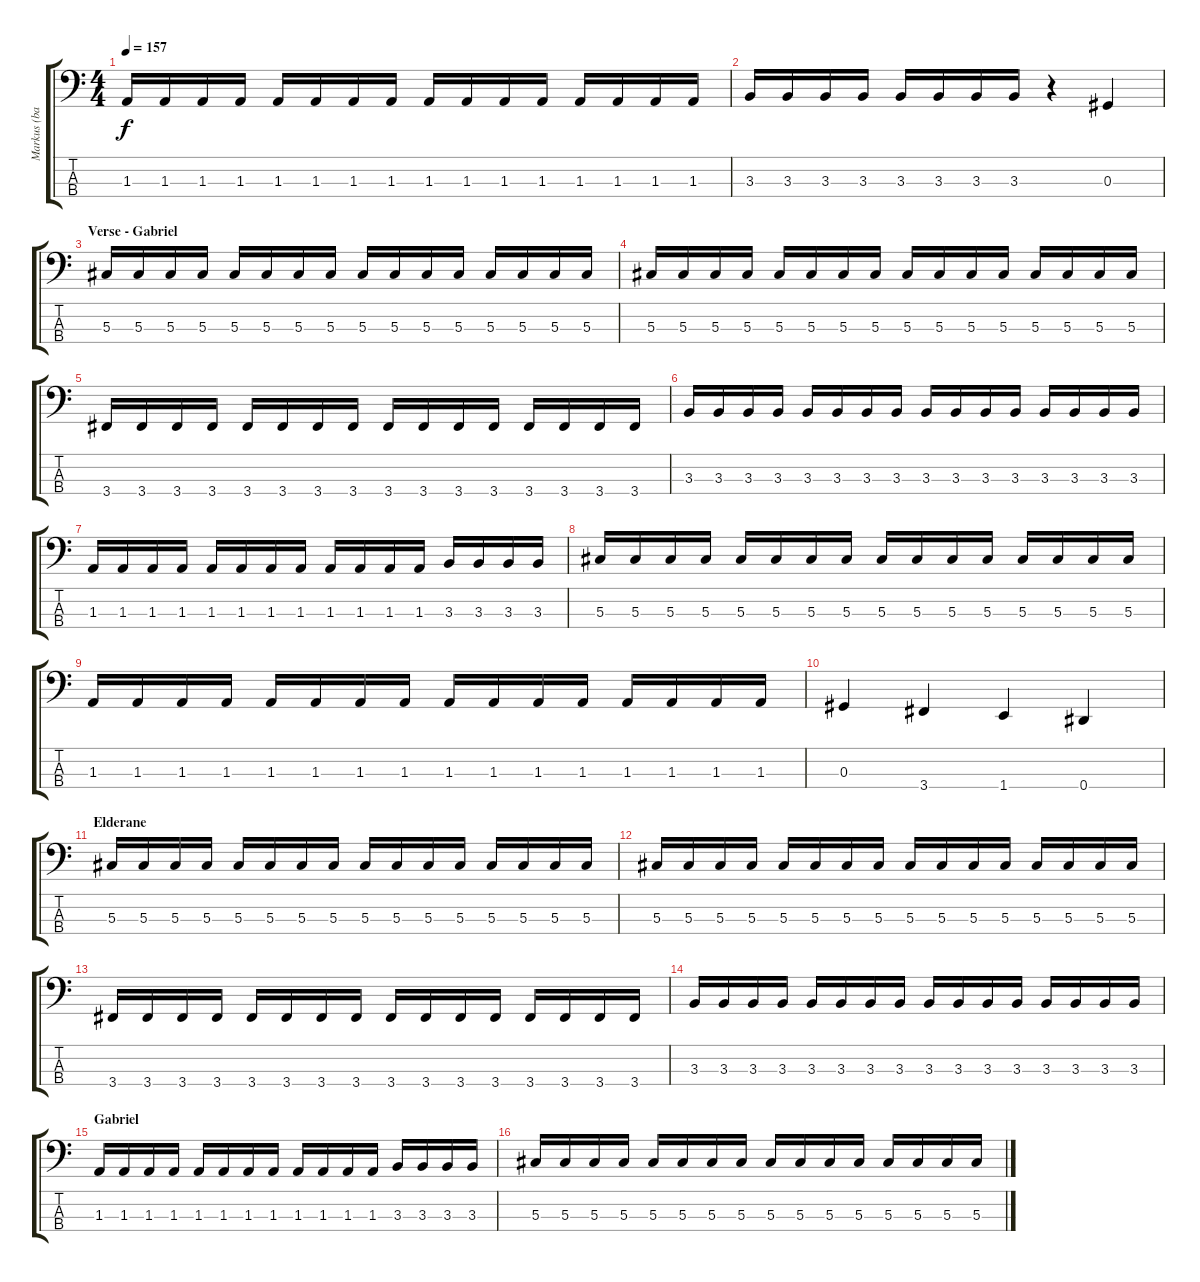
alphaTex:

\track ("Markus (bass)" "Markus (ba") {instrument electricbassfinger}
\staff {score tabs}
\tuning (Gb2 Db2 Ab1 Eb1) {hide}
\ts (4 4)
\tempo 157
\clef f4
\ks c
1.3.16{dy f} 1.3.16 1.3.16 1.3.16 1.3.16 1.3.16 1.3.16 1.3.16 1.3.16 1.3.16 1.3.16 1.3.16 1.3.16 1.3.16 1.3.16 1.3.16 |
3.3.16 3.3.16 3.3.16 3.3.16 3.3.16 3.3.16 3.3.16 3.3.16 r.4 0.3.4 |
\section ("" "Verse - Gabriel")
5.3.16 5.3.16 5.3.16 5.3.16 5.3.16 5.3.16 5.3.16 5.3.16 5.3.16 5.3.16 5.3.16 5.3.16 5.3.16 5.3.16 5.3.16 5.3.16 |
5.3.16 5.3.16 5.3.16 5.3.16 5.3.16 5.3.16 5.3.16 5.3.16 5.3.16 5.3.16 5.3.16 5.3.16 5.3.16 5.3.16 5.3.16 5.3.16 |
3.4.16 3.4.16 3.4.16 3.4.16 3.4.16 3.4.16 3.4.16 3.4.16 3.4.16 3.4.16 3.4.16 3.4.16 3.4.16 3.4.16 3.4.16 3.4.16 |
3.3.16 3.3.16 3.3.16 3.3.16 3.3.16 3.3.16 3.3.16 3.3.16 3.3.16 3.3.16 3.3.16 3.3.16 3.3.16 3.3.16 3.3.16 3.3.16 |
1.3.16 1.3.16 1.3.16 1.3.16 1.3.16 1.3.16 1.3.16 1.3.16 1.3.16 1.3.16 1.3.16 1.3.16 3.3.16 3.3.16 3.3.16 3.3.16 |
5.3.16 5.3.16 5.3.16 5.3.16 5.3.16 5.3.16 5.3.16 5.3.16 5.3.16 5.3.16 5.3.16 5.3.16 5.3.16 5.3.16 5.3.16 5.3.16 |
1.3.16 1.3.16 1.3.16 1.3.16 1.3.16 1.3.16 1.3.16 1.3.16 1.3.16 1.3.16 1.3.16 1.3.16 1.3.16 1.3.16 1.3.16 1.3.16 |
0.3.4 3.4.4 1.4.4 0.4.4 |
\section ("" "Elderane")
5.3.16 5.3.16 5.3.16 5.3.16 5.3.16 5.3.16 5.3.16 5.3.16 5.3.16 5.3.16 5.3.16 5.3.16 5.3.16 5.3.16 5.3.16 5.3.16 |
5.3.16 5.3.16 5.3.16 5.3.16 5.3.16 5.3.16 5.3.16 5.3.16 5.3.16 5.3.16 5.3.16 5.3.16 5.3.16 5.3.16 5.3.16 5.3.16 |
3.4.16 3.4.16 3.4.16 3.4.16 3.4.16 3.4.16 3.4.16 3.4.16 3.4.16 3.4.16 3.4.16 3.4.16 3.4.16 3.4.16 3.4.16 3.4.16 |
3.3.16 3.3.16 3.3.16 3.3.16 3.3.16 3.3.16 3.3.16 3.3.16 3.3.16 3.3.16 3.3.16 3.3.16 3.3.16 3.3.16 3.3.16 3.3.16 |
\section ("" "Gabriel")
1.3.16 1.3.16 1.3.16 1.3.16 1.3.16 1.3.16 1.3.16 1.3.16 1.3.16 1.3.16 1.3.16 1.3.16 3.3.16 3.3.16 3.3.16 3.3.16 |
5.3.16 5.3.16 5.3.16 5.3.16 5.3.16 5.3.16 5.3.16 5.3.16 5.3.16 5.3.16 5.3.16 5.3.16 5.3.16 5.3.16 5.3.16 5.3.16
